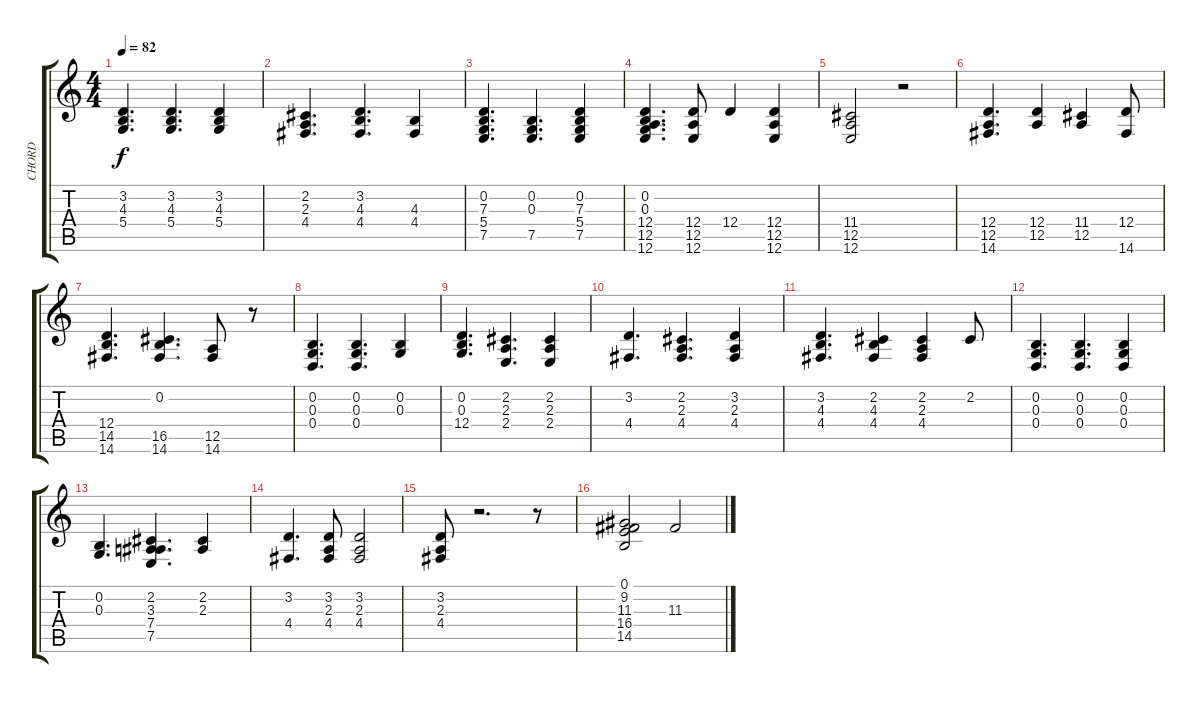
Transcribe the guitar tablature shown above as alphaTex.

\track ("CHORD" "CHORD") {instrument electricpiano2}
\staff {score tabs}
\tuning (E4 B3 G3 D3 A2 E2) {hide}
\ts (4 4)
\tempo 82
\clef g2
\ks c
(3.2 4.3 5.4).4{d dy f} (3.2 4.3 5.4).4{d} (3.2 4.3 5.4).4 |
(2.2 2.3 4.4).4{d} (3.2 4.3 4.4).4{d} (4.3 4.4).4 |
(0.2 7.3 5.4 7.5).4{d} (0.2 0.3 7.5).4{d} (0.2 7.3 5.4 7.5).4 |
(0.2 0.3 12.4 12.5 12.6).4{d} (12.4 12.5 12.6).8 12.4.4 (12.4 12.5 12.6).4 |
(11.4 12.5 12.6).2 r.2 |
(12.4 12.5 14.6).4{d} (12.4 12.5).4 (11.4 12.5).4 (12.4 14.6).8 |
(12.4 14.5 14.6).4{d} (0.2 16.5 14.6).4{d} (12.5 14.6).8 r.8 |
(0.2 0.3 0.4).4{d} (0.2 0.3 0.4).4{d} (0.2 0.3).4 |
(0.2 0.3 12.4).4{d} (2.2 2.3 2.4).4{d} (2.2 2.3 2.4).4 |
(3.2 4.4).4{d} (2.2 2.3 4.4).4{d} (3.2 2.3 4.4).4 |
(3.2 4.3 4.4).4{d} (2.2 4.3 4.4).4 (2.2 2.3 4.4).4 2.2.8 |
(0.2 0.3 0.4).4{d} (0.2 0.3 0.4).4{d} (0.2 0.3 0.4).4 |
(0.2 0.3).4{d} (2.2 3.3 7.4 7.5).4{d} (2.2 2.3).4 |
(3.2 4.4).4{d} (3.2 2.3 4.4).8 (3.2 2.3 4.4).2 |
(3.2 2.3 4.4).8 r.2{d} r.8 |
(0.1 9.2 11.3 16.4 14.5).2 11.3.2
